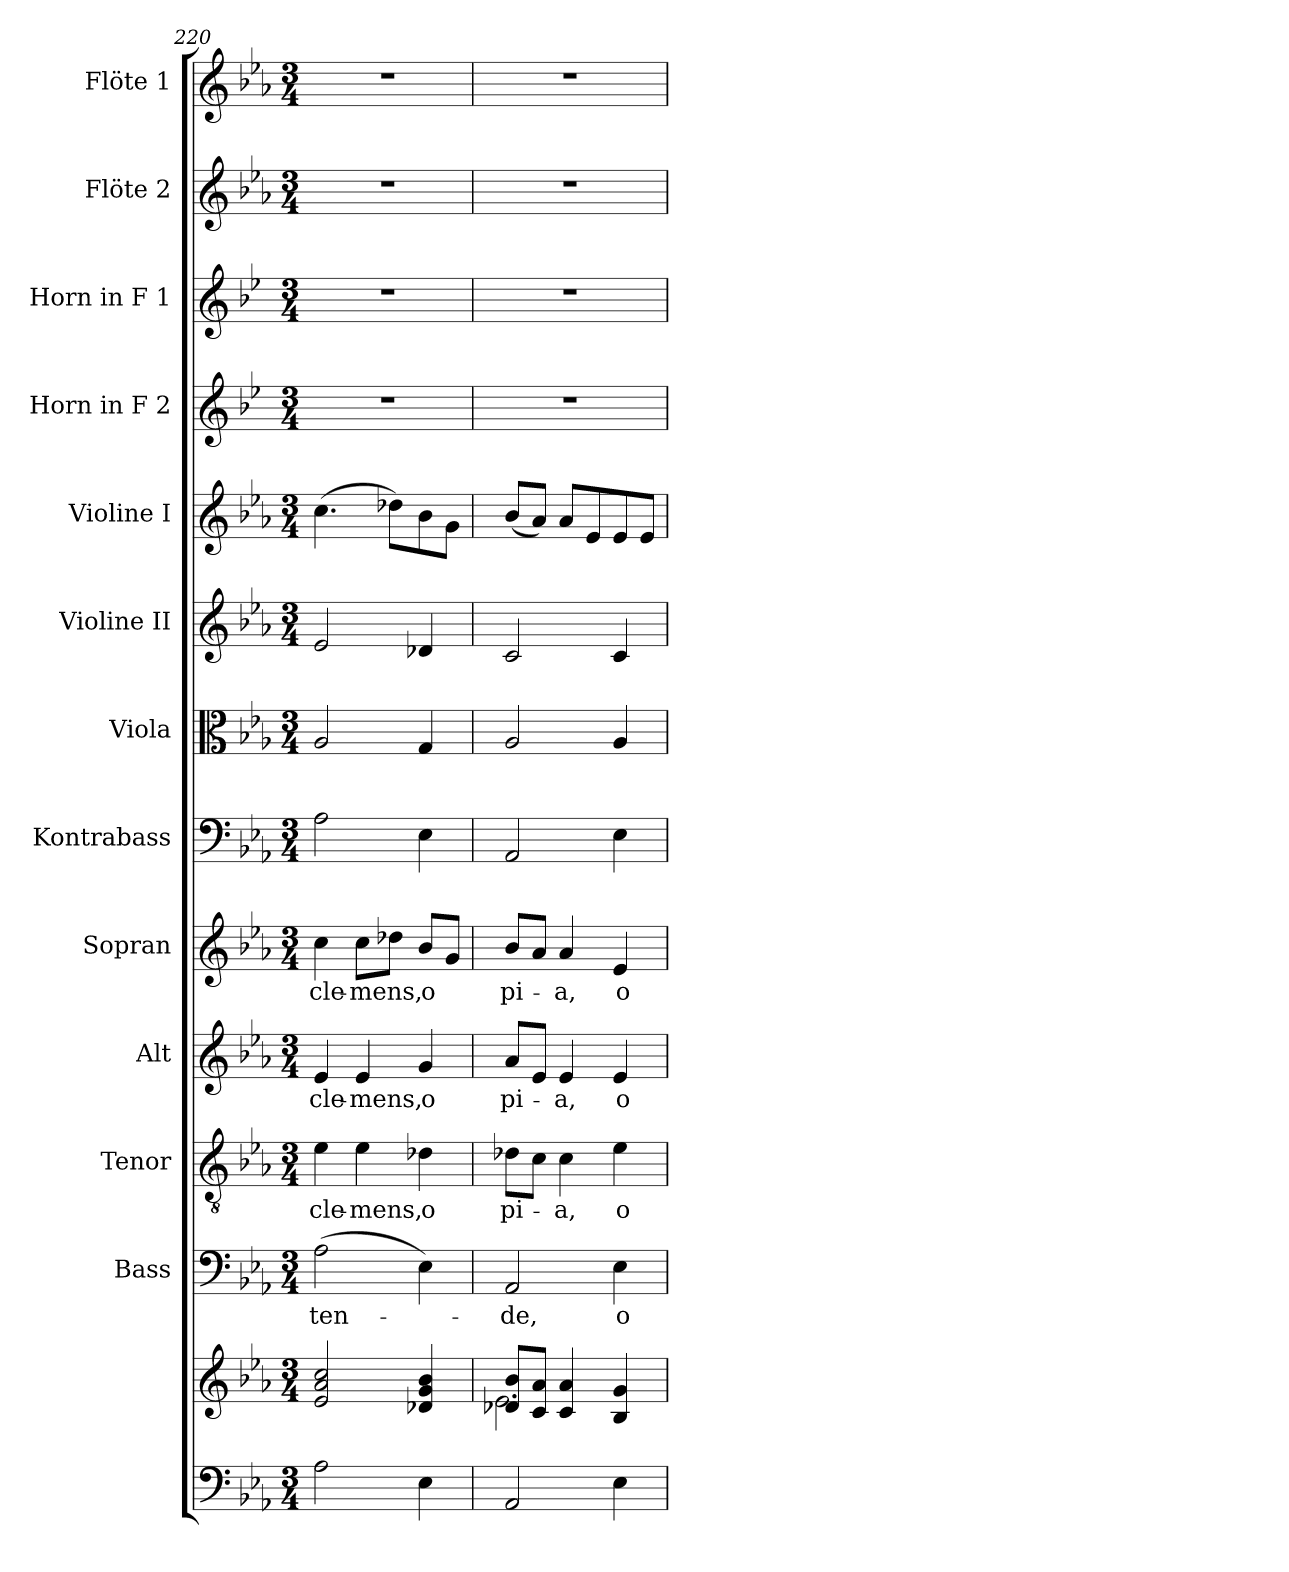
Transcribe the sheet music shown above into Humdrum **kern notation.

**kern	**kern	**kern	**text	**kern	**text	**kern	**text	**kern	**text	**kern	**kern	**kern	**kern	**kern	**kern	**kern	**kern
*part13	*part13	*part12	*part12	*part11	*part11	*part10	*part10	*part9	*part9	*part8	*part7	*part6	*part5	*part4	*part3	*part2	*part1
*staff14	*staff13	*staff12	*staff12	*staff11	*staff11	*staff10	*staff10	*staff9	*staff9	*staff8	*staff7	*staff6	*staff5	*staff4	*staff3	*staff2	*staff1
*	*	*I"Bass	*	*I"Tenor	*	*I"Alt	*	*I"Sopran	*	*I"Kontrabass	*I"Viola	*I"Violine II	*I"Violine I	*I"Horn in F 2	*I"Horn in F 1	*I"Flöte 2	*I"Flöte 1
*	*	*I'B.	*	*I'T.	*	*I'A.	*	*I'S.	*	*I'Kb.	*I'Vla.	*I'Vl. II	*I'Vl. I	*I'Hrn. F 2	*I'Hrn. F 1	*I'Fl. 2	*I'Fl. 1
*clefF4	*clefG2	*clefF4	*	*clefGv2	*	*clefG2	*	*clefG2	*	*clefF4	*clefC3	*clefG2	*clefG2	*clefG2	*clefG2	*clefG2	*clefG2
*	*	*	*	*	*	*	*	*	*	*ITrd7c12	*	*	*	*ITrd4c7	*ITrd4c7	*	*
*k[b-e-a-]	*k[b-e-a-]	*k[b-e-a-]	*	*k[b-e-a-]	*	*k[b-e-a-]	*	*k[b-e-a-]	*	*k[b-e-a-]	*k[b-e-a-]	*k[b-e-a-]	*k[b-e-a-]	*k[b-e-a-]	*k[b-e-a-]	*k[b-e-a-]	*k[b-e-a-]
*E-:	*E-:	*E-:	*	*E-:	*	*E-:	*	*E-:	*	*E-:	*E-:	*E-:	*E-:	*E-:	*E-:	*E-:	*E-:
*M3/4	*M3/4	*M3/4	*	*M3/4	*	*M3/4	*	*M3/4	*	*M3/4	*M3/4	*M3/4	*M3/4	*M3/4	*M3/4	*M3/4	*M3/4
=220	=220	=220	=220	=220	=220	=220	=220	=220	=220	=220	=220	=220	=220	=220	=220	=220	=220
!	!	!	!LO:LY:b	!	!LO:LY:b	!	!LO:LY:b	!	!LO:LY:b	!	!	!	!	!	!	!	!
2A-\	2e-/ 2a-/ 2cc/	(>2A-\	-ten-	4e-\	cle-	4e-/	cle-	4cc\	cle-	2AA-\	2A-/	2e-/	(>4.cc\	2.r	2.r	2.r	2.r
!	!	!	!	!	!LO:LY:b	!	!LO:LY:b	!	!LO:LY:b	!	!	!	!	!	!	!	!
.	.	.	.	4e-\	-mens,	4e-/	-mens,	8cc\L	-mens,	.	.	.	.	.	.	.	.
.	.	.	.	.	.	.	.	8dd-X\J	.	.	.	.	8dd-X\L)	.	.	.	.
!	!	!	!	!	!LO:LY:b	!	!LO:LY:b	!	!LO:LY:b	!	!	!	!	!	!	!	!
4E-\	4d-X/ 4g/ 4b-/	4E-\)	.	4d-X\	o	4g/	o	8b-/L	o	4EE-\	4G/	4d-X/	8b-\	.	.	.	.
.	.	.	.	.	.	.	.	8g/J	.	.	.	.	8g\J	.	.	.	.
=221	=221	=221	=221	=221	=221	=221	=221	=221	=221	=221	=221	=221	=221	=221	=221	=221	=221
*	*^	*	*	*	*	*	*	*	*	*	*	*	*	*	*	*	*
!	!	!	!	!LO:LY:b	!	!LO:LY:b	!	!LO:LY:b	!	!LO:LY:b	!	!	!	!	!	!	!	!
2AA-/	8d-X/ 8b-/L	2.e-\	2AA-/	-de,	8d-X\L	pi-	8a-/L	pi-	8b-/L	pi-	2AAA-/	2A-/	2c/	(<8b-/L	2.r	2.r	2.r	2.r
.	8c/ 8a-/J	.	.	.	8c\J	.	8e-/J	.	8a-/J	.	.	.	.	8a-/J)	.	.	.	.
!	!	!	!	!	!	!LO:LY:b	!	!LO:LY:b	!	!LO:LY:b	!	!	!	!	!	!	!	!
.	4c/ 4a-/	.	.	.	4c\	-a,	4e-/	-a,	4a-/	-a,	.	.	.	8a-/L	.	.	.	.
.	.	.	.	.	.	.	.	.	.	.	.	.	.	8e-/	.	.	.	.
!	!	!	!	!LO:LY:b	!	!LO:LY:b	!	!LO:LY:b	!	!LO:LY:b	!	!	!	!	!	!	!	!
4E-\	4B-/ 4g/	.	4E-\	o	4e-\	o	4e-/	o	4e-/	o	4EE-\	4A-/	4c/	8e-/	.	.	.	.
.	.	.	.	.	.	.	.	.	.	.	.	.	.	8e-/J	.	.	.	.
*	*v	*v	*	*	*	*	*	*	*	*	*	*	*	*	*	*	*	*
=	=	=	=	=	=	=	=	=	=	=	=	=	=	=	=	=	=
*-	*-	*-	*-	*-	*-	*-	*-	*-	*-	*-	*-	*-	*-	*-	*-	*-	*-
